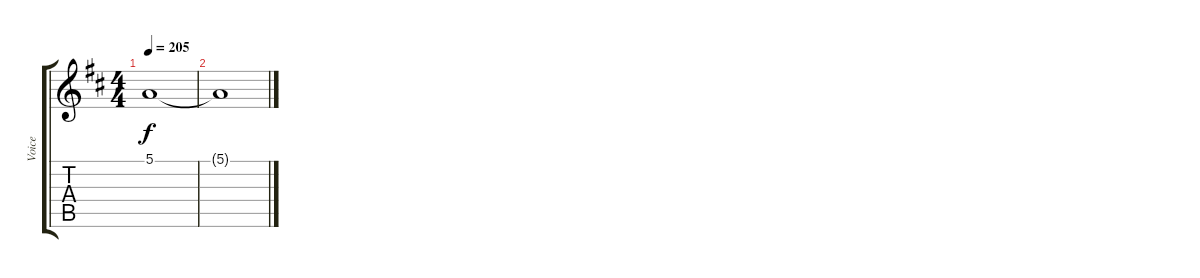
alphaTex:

\track ("Voice" "Voice") {instrument lead1square}
\staff {score tabs}
\tuning (E4 B3 G3 D3 A2 E2) {hide}
\ts (4 4)
\tempo 205
\clef g2
\ks d
5.1{t}.1{dy f} |
5.1{t}.1
